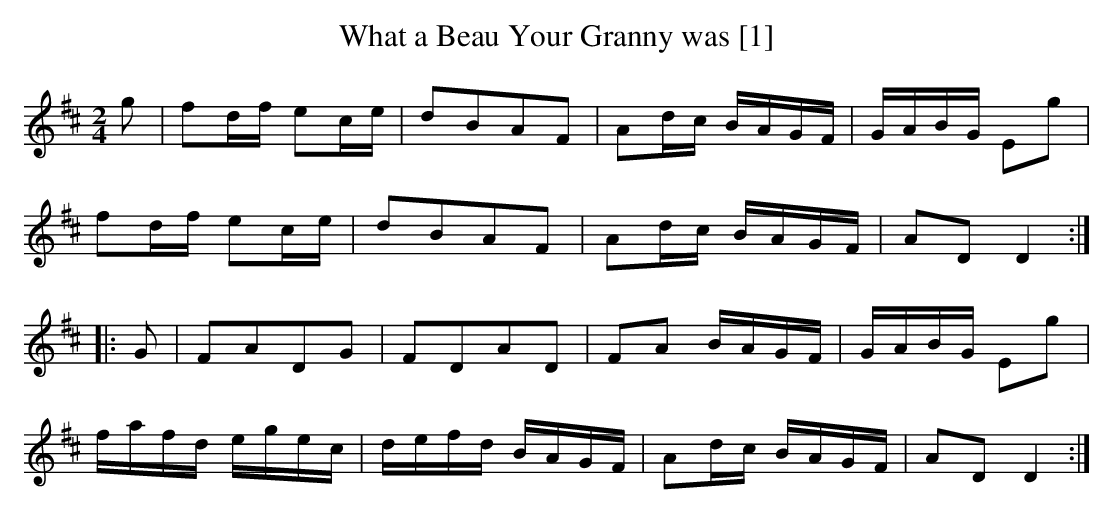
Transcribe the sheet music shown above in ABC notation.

X:1
T:What a Beau Your Granny was [1]
M:2/4
L:1/8
K:D
g|fd/f/ ec/e/|dBAF|Ad/c/ B/A/G/F/|G/A/B/G/ Eg|
fd/f/ ec/e/|dBAF|Ad/c/ B/A/G/F/|AD D2:|
|:G|FADG|FDAD|FA B/A/G/F/|G/A/B/G/ Eg|
f/a/f/d/ e/g/e/c/|d/e/f/d/ B/A/G/F/|Ad/c/ B/A/G/F/ |AD D2:|
